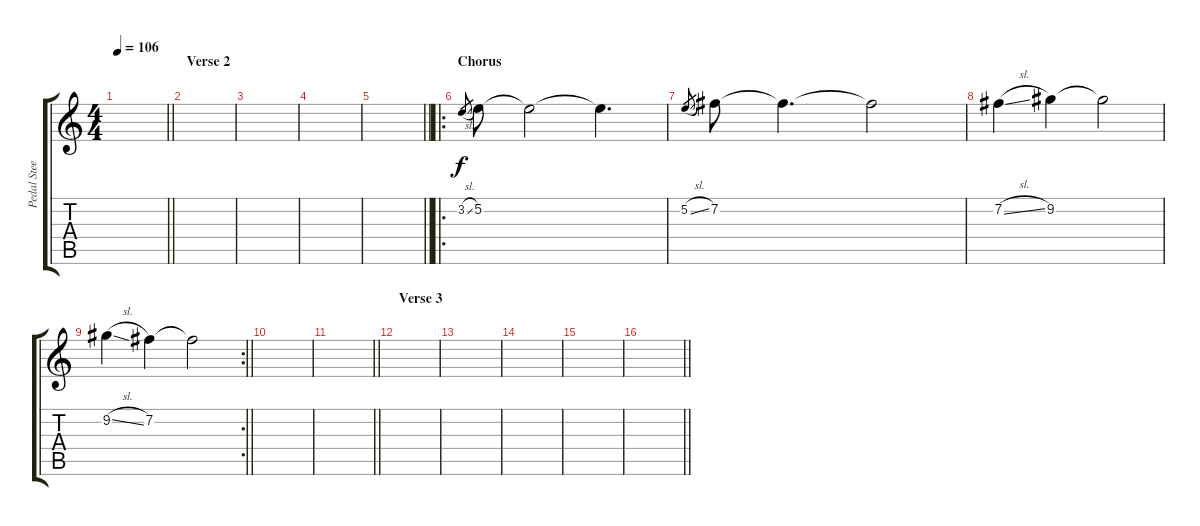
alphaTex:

\track ("Pedal Steel Gtr." "Pedal Stee") {instrument electricguitarjazz}
\staff {score tabs}
\tuning (E4 B3 G3 D3 A2 E2) {hide}
\ts (4 4)
\tempo 106
\clef g2
\barLineRight lightlight
\ks c
|
\section ("" "Verse 2")
|
|
|
\barLineRight lightlight
|
\ro
\section ("" "Chorus")
3.2{sl}.8{gr} 5.2.8 5.2{t}.2 5.2{t}.4{d} |
5.2{sl}.8{gr} 7.2.8 7.2{t}.4{d} 7.2{t}.2 |
7.2{sl}.4 9.2.4 9.2{t}.2 |
\rc 2
\barLineRight lightlight
9.2{sl}.4 7.2.4 7.2{t}.2 |
|
\barLineRight lightlight
|
\section ("" "Verse 3")
|
|
|
|
\barLineRight lightlight
